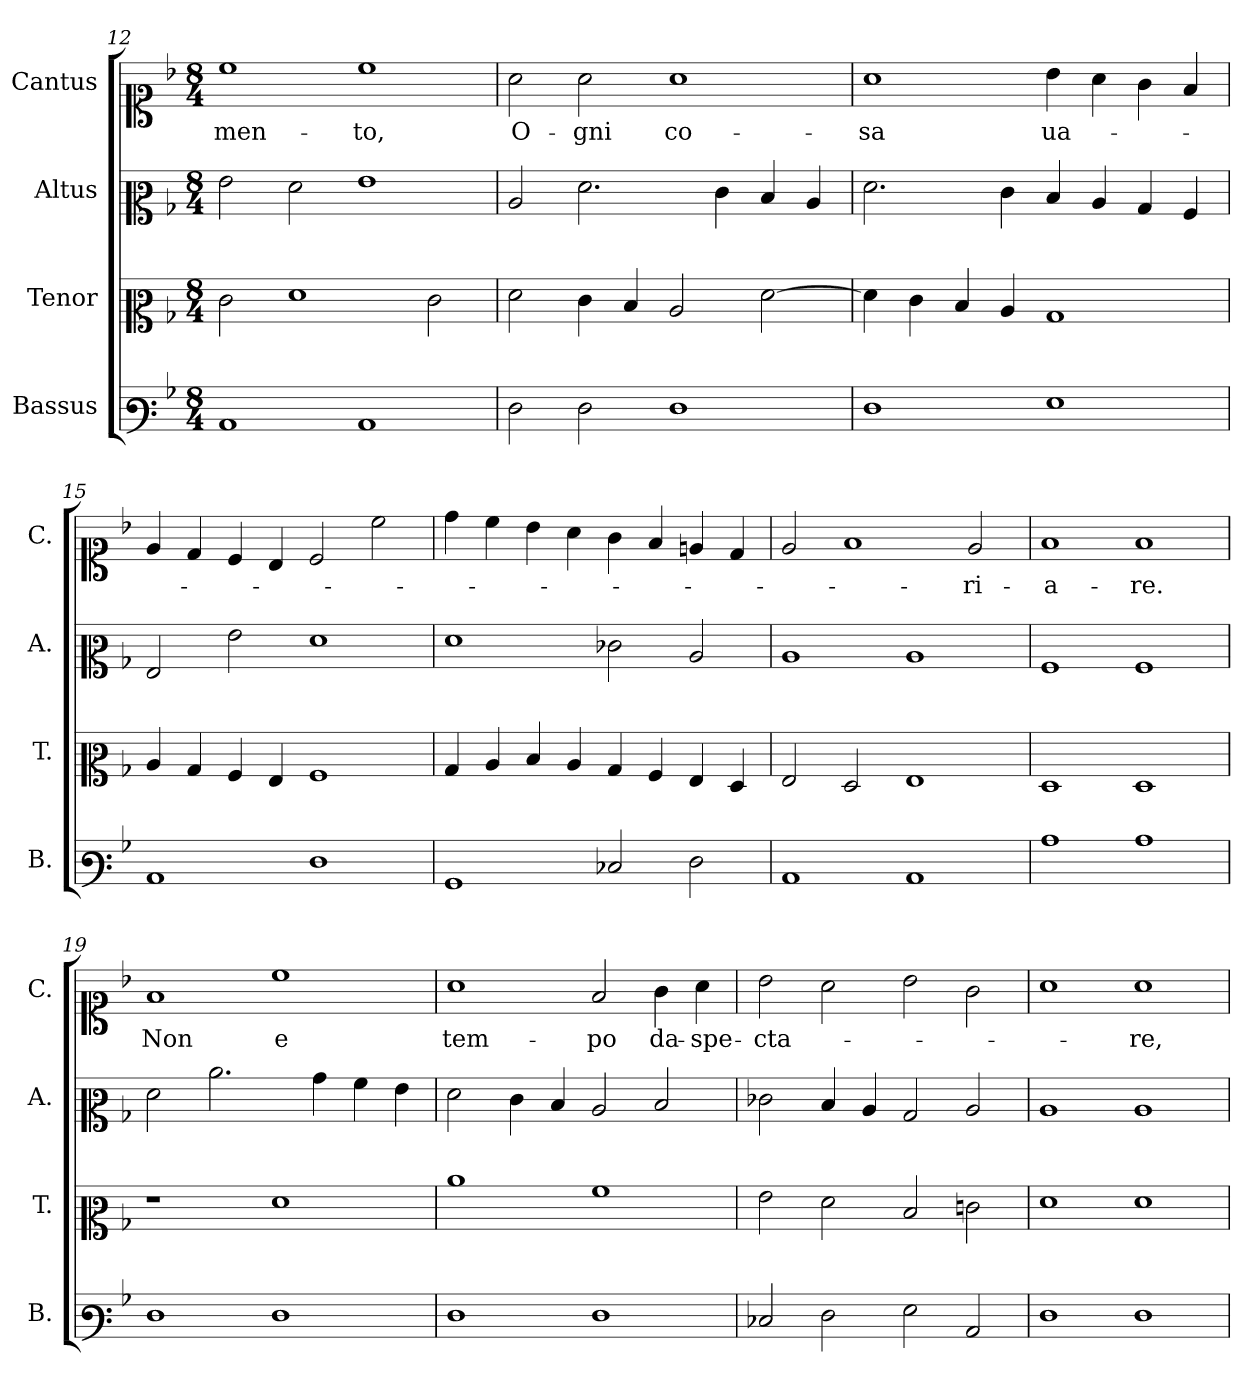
**kern	**kern	**kern	**kern	**text
*part4	*part3	*part2	*part1	*part1
*staff4	*staff3	*staff2	*staff1	*staff1
*I"Bassus	*I"Tenor	*I"Altus	*I"Cantus	*
*I'B.	*I'T.	*I'A.	*I'C.	*
*clefF3	*clefC2	*clefC2	*clefC1	*
*k[b-]	*k[b-]	*k[b-]	*k[b-]	*
*M8/4	*M8/4	*M8/4	*M8/4	*
=12	=12	=12	=12	=12
!	!	!	!	!LO:LY:b
1C	2e\	2g\	1cc	-men-
.	1f	2f\	.	.
!	!	!	!	!LO:LY:b
1C	.	1g	1cc	-to,
.	2e\	.	.	.
=13	=13	=13	=13	=13
!	!	!	!	!LO:LY:b
2F\	2f\	2c/	2a\	O-
!	!	!	!	!LO:LY:b
2F\	4e\	2.f\	2a\	-gni
.	4d/	.	.	.
!	!	!	!	!LO:LY:b
1F	2c/	.	1a	co-
.	.	4e\	.	.
.	[2f\	4d/	.	.
.	.	4c/	.	.
=14	=14	=14	=14	=14
!	!	!	!	!LO:LY:b
1F	4f\]	2.f\	1a	-sa
.	4e\	.	.	.
.	4d/	.	.	.
.	4c/	4e\	.	.
!	!	!	!	!LO:LY:b
1G	1B-	4d/	4b-\	ua-
.	.	4c/	4a\	.
.	.	4B-/	4g\	.
.	.	4A/	4f/	.
=15	=15	=15	=15	=15
1C	4c/	2G/	4e/	.
.	4B-/	.	4d/	.
.	4A/	2g\	4c/	.
.	4G/	.	4B-/	.
1F	1A	1f	2c/	.
.	.	.	2cc\	.
!!LO:PB:g=z
=16	=16	=16	=16	=16
1BB-	4B-/	1f	4dd\	.
.	4c/	.	4cc\	.
.	4d/	.	4b-\	.
.	4c/	.	4a\	.
2E-X/	4B-/	2e-X\	4g\	.
.	4A/	.	4f/	.
2F\	4G/	2c/	4en/	.
.	4F/	.	4d/	.
=17	=17	=17	=17	=17
1C	2G/	1c	2e/	.
.	2F/	.	1f	.
1C	1G	1c	.	.
!	!	!	!	!LO:LY:b
.	.	.	2e/	-ri-
=18	=18	=18	=18	=18
!	!	!	!	!LO:LY:b
1c	1F	1A	1f	-a-
!	!	!	!	!LO:LY:b
1c	1F	1A	1f	-re.
=19	=19	=19	=19	=19
!	!	!	!	!LO:LY:b
1F	1r	2f\	1f	Non
.	.	2.cc\	.	.
!	!	!	!	!LO:LY:b
1F	1f	.	1cc	e
.	.	4b-\	.	.
.	.	4a\	.	.
.	.	4g\	.	.
=20	=20	=20	=20	=20
!	!	!	!	!LO:LY:b
1F	1cc	2f\	1a	tem-
.	.	4e\	.	.
.	.	4d/	.	.
!	!	!	!	!LO:LY:b
1F	1a	2c/	2f/	-po
!	!	!	!	!LO:LY:b
.	.	2d/	4g\	da-
!	!	!	!	!LO:LY:b
.	.	.	4a\	-spe-
!!LO:LB:g=z
=21	=21	=21	=21	=21
!	!	!	!	!LO:LY:b
2E-X/	2g\	2e-X\	2b-\	-cta-
2F\	2f\	4d/	2a\	.
.	.	4c/	.	.
2G\	2d/	2B-/	2b-\	.
2C/	2en\	2c/	2g\	.
=22	=22	=22	=22	=22
1F	1f	1c	1a	.
!	!	!	!	!LO:LY:b
1F	1f	1c	1a	-re,
=	=	=	=	=
*-	*-	*-	*-	*-
